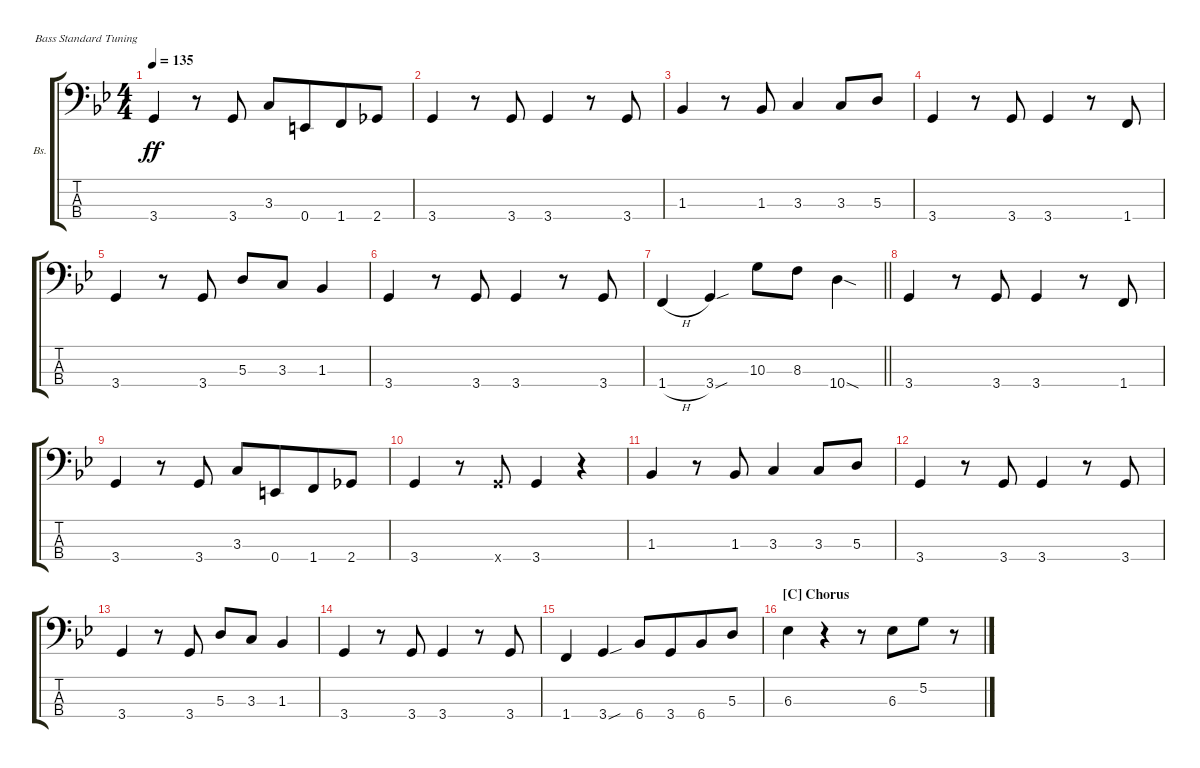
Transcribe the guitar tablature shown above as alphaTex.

\defaultSystemsLayout 4
\bracketExtendMode groupsimilarinstruments
\firstSystemTrackNameOrientation horizontal
\otherSystemsTrackNameOrientation horizontal
\track ("Bass" "Bs.") {instrument electricbassfinger}
\staff {score tabs}
\tuning (G2 D2 A1 E1)
\ts (4 4)
\tempo 135
\clef f4
\ks bb
3.4.4{dy ff} r.8 3.4.8 3.3.8 0.4.8{beam merge} 1.4.8 2.4.8 |
3.4.4 r.8 3.4.8 3.4.4 r.8 3.4.8 |
1.3.4 r.8 1.3.8 3.3.4 3.3.8 5.3.8 |
3.4.4 r.8 3.4.8 3.4.4 r.8 1.4.8 |
3.4.4 r.8 3.4.8 5.3.8 3.3.8 1.3.4 |
3.4.4 r.8 3.4.8 3.4.4 r.8 3.4.8 |
\barLineRight lightlight
1.4{h}.4 3.4{sou}.4 10.3.8 8.3.8 10.4{sod}.4 |
3.4.4 r.8 3.4.8 3.4.4 r.8 1.4.8 |
3.4.4 r.8 3.4.8 3.3.8 0.4.8{beam merge} 1.4.8 2.4.8 |
3.4.4 r.8 3.4{x}.8 3.4.4 r.4 |
1.3.4 r.8 1.3.8 3.3.4 3.3.8 5.3.8 |
3.4.4 r.8 3.4.8 3.4.4 r.8 3.4.8 |
3.4.4 r.8 3.4.8 5.3.8 3.3.8 1.3.4 |
3.4.4 r.8 3.4.8 3.4.4 r.8 3.4.8 |
1.4.4 3.4{sou}.4 6.4.8 3.4.8{beam merge} 6.4.8 5.3.8 |
\section ("C" "Chorus")
6.3.4 r.4 r.8 6.3.8{beam merge} 5.2.8 r.8
